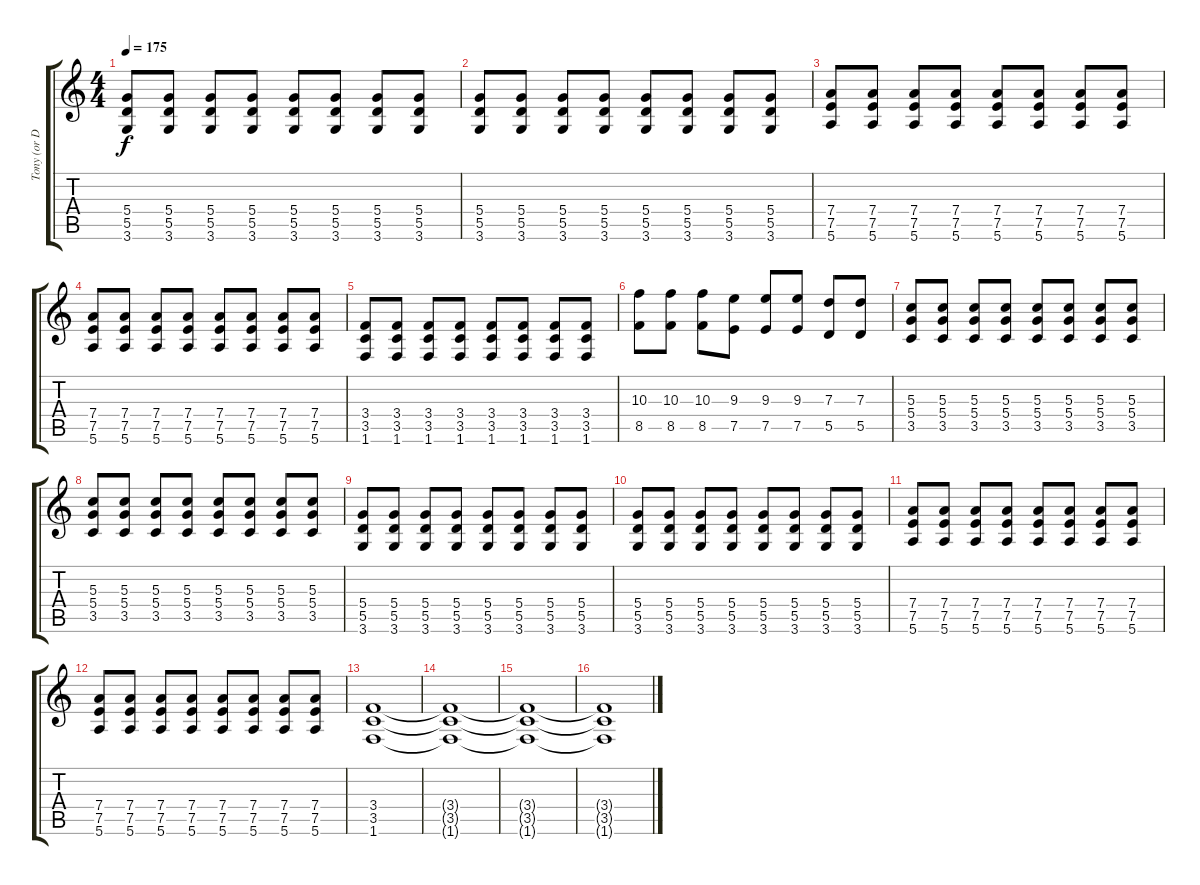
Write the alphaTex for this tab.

\track ("Tony (or Dave) - Guitar 1" "Tony (or D") {instrument distortionguitar}
\staff {score tabs}
\tuning (E4 B3 G3 D3 A2 E2) {hide}
\ts (4 4)
\tempo 175
\clef g2
\ks c
(5.4 5.5 3.6).8{dy f} (5.4 5.5 3.6).8 (5.4 5.5 3.6).8 (5.4 5.5 3.6).8 (5.4 5.5 3.6).8 (5.4 5.5 3.6).8 (5.4 5.5 3.6).8 (5.4 5.5 3.6).8 |
(5.4 5.5 3.6).8 (5.4 5.5 3.6).8 (5.4 5.5 3.6).8 (5.4 5.5 3.6).8 (5.4 5.5 3.6).8 (5.4 5.5 3.6).8 (5.4 5.5 3.6).8 (5.4 5.5 3.6).8 |
(7.4 7.5 5.6).8 (7.4 7.5 5.6).8 (7.4 7.5 5.6).8 (7.4 7.5 5.6).8 (7.4 7.5 5.6).8 (7.4 7.5 5.6).8 (7.4 7.5 5.6).8 (7.4 7.5 5.6).8 |
(7.4 7.5 5.6).8 (7.4 7.5 5.6).8 (7.4 7.5 5.6).8 (7.4 7.5 5.6).8 (7.4 7.5 5.6).8 (7.4 7.5 5.6).8 (7.4 7.5 5.6).8 (7.4 7.5 5.6).8 |
(3.4 3.5 1.6).8 (3.4 3.5 1.6).8 (3.4 3.5 1.6).8 (3.4 3.5 1.6).8 (3.4 3.5 1.6).8 (3.4 3.5 1.6).8 (3.4 3.5 1.6).8 (3.4 3.5 1.6).8 |
(10.3 8.5).8 (10.3 8.5).8 (10.3 8.5).8 (9.3 7.5).8 (9.3 7.5).8 (9.3 7.5).8 (7.3 5.5).8 (7.3 5.5).8 |
(5.3 5.4 3.5).8 (5.3 5.4 3.5).8 (5.3 5.4 3.5).8 (5.3 5.4 3.5).8 (5.3 5.4 3.5).8 (5.3 5.4 3.5).8 (5.3 5.4 3.5).8 (5.3 5.4 3.5).8 |
(5.3 5.4 3.5).8 (5.3 5.4 3.5).8 (5.3 5.4 3.5).8 (5.3 5.4 3.5).8 (5.3 5.4 3.5).8 (5.3 5.4 3.5).8 (5.3 5.4 3.5).8 (5.3 5.4 3.5).8 |
(5.4 5.5 3.6).8 (5.4 5.5 3.6).8 (5.4 5.5 3.6).8 (5.4 5.5 3.6).8 (5.4 5.5 3.6).8 (5.4 5.5 3.6).8 (5.4 5.5 3.6).8 (5.4 5.5 3.6).8 |
(5.4 5.5 3.6).8 (5.4 5.5 3.6).8 (5.4 5.5 3.6).8 (5.4 5.5 3.6).8 (5.4 5.5 3.6).8 (5.4 5.5 3.6).8 (5.4 5.5 3.6).8 (5.4 5.5 3.6).8 |
(7.4 7.5 5.6).8 (7.4 7.5 5.6).8 (7.4 7.5 5.6).8 (7.4 7.5 5.6).8 (7.4 7.5 5.6).8 (7.4 7.5 5.6).8 (7.4 7.5 5.6).8 (7.4 7.5 5.6).8 |
(7.4 7.5 5.6).8 (7.4 7.5 5.6).8 (7.4 7.5 5.6).8 (7.4 7.5 5.6).8 (7.4 7.5 5.6).8 (7.4 7.5 5.6).8 (7.4 7.5 5.6).8 (7.4 7.5 5.6).8 |
(3.4 3.5 1.6).1 |
(3.4{t} 3.5{t} 1.6{t}).1 |
(3.4{t} 3.5{t} 1.6{t}).1 |
(3.4{t} 3.5{t} 1.6{t}).1
